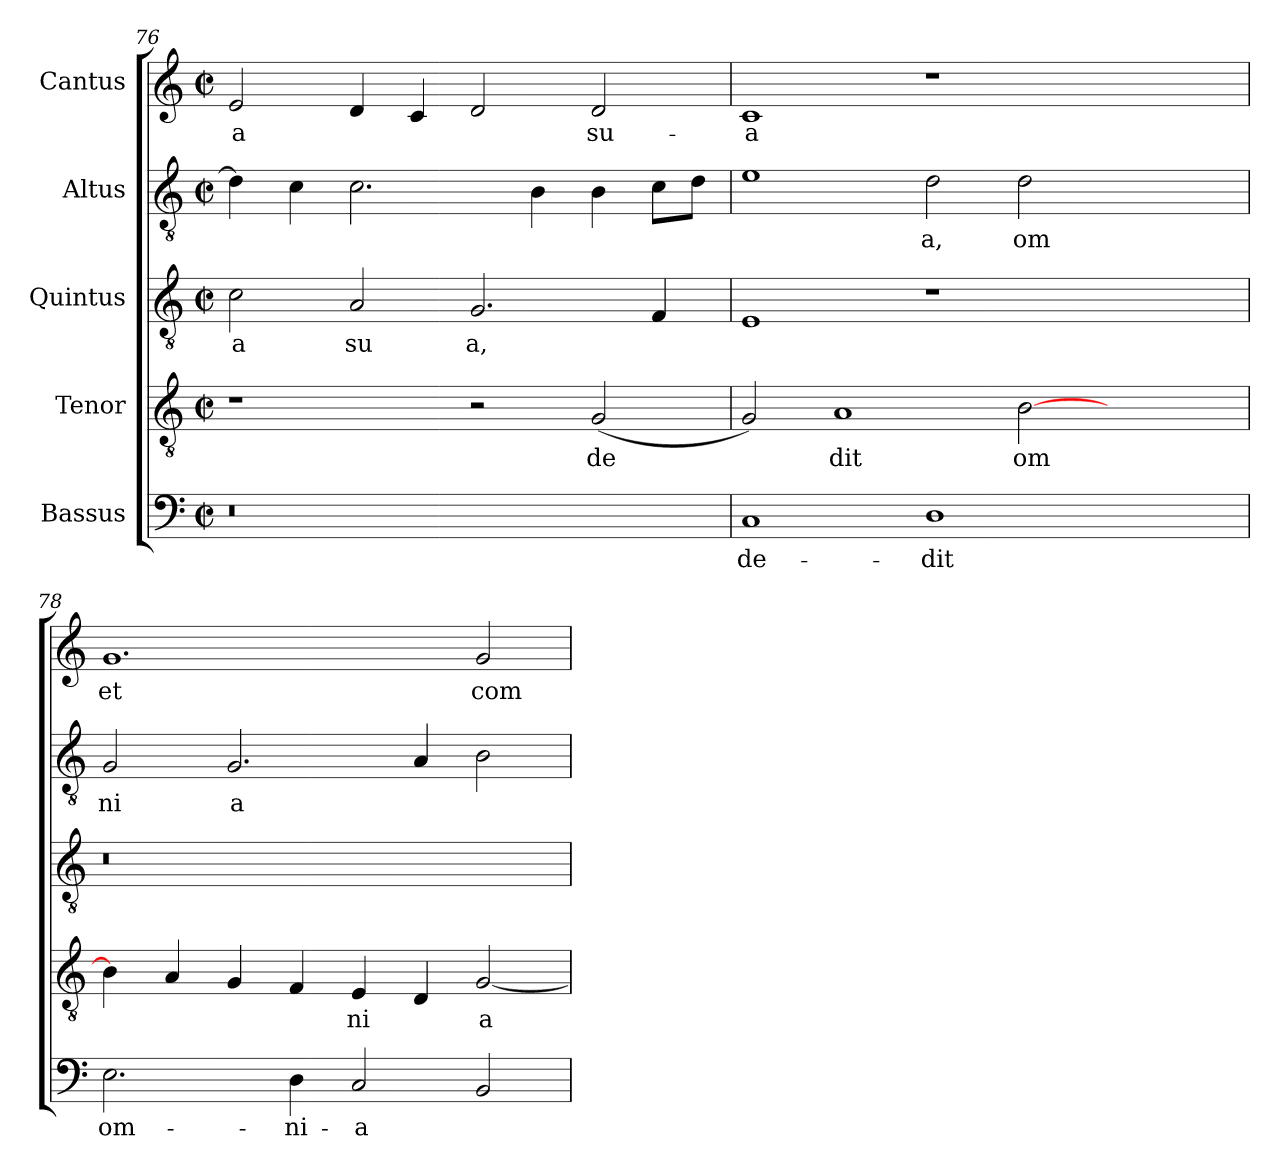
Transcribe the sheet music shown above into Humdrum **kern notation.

**kern	**text	**kern	**text	**kern	**text	**kern	**text	**kern	**text
*part5	*part5	*part4	*part4	*part3	*part3	*part2	*part2	*part1	*part1
*staff5	*staff5	*staff4	*staff4	*staff3	*staff3	*staff2	*staff2	*staff1	*staff1
*I"Bassus	*	*I"Tenor	*	*I"Quintus	*	*I"Altus	*	*I"Cantus	*
*clefF4	*	*clefGv2	*	*clefGv2	*	*clefGv2	*	*clefG2	*
*	*	*k[]	*	*	*	*	*	*	*
*	*	*C:	*	*	*	*	*	*	*
*M2/2	*	*M2/2	*	*M2/2	*	*M2/2	*	*M2/2	*
*met(c|)	*	*met(c|)	*	*met(c|)	*	*met(c|)	*	*met(c|)	*
=76	=76	=76	=76	=76	=76	=76	=76	=76	=76
!	!	!	!	!	!LO:LY:b:cj	!	!	!	!LO:LY:b:cj
0r	.	1r	.	2c\	a	4d\]	.	2e/	-a
.	.	.	.	.	.	4c\	.	.	.
!	!	!	!	!	!LO:LY:b:cj	!	!	!	!
.	.	.	.	2A/	su	2.c\	.	4d/	.
.	.	.	.	.	.	.	.	4c/	.
!	!	!	!	!	!LO:LY:b:cj	!	!	!	!
.	.	2r	.	2.G/	a,	.	.	2d/	.
.	.	.	.	.	.	4B\	.	.	.
!	!	!	!LO:LY:b:cj	!	!	!	!	!	!LO:LY:b:cj
.	.	(<2G/	de	.	.	4B\	.	2d/	su-
.	.	.	.	4F/	.	8c\L	.	.	.
.	.	.	.	.	.	8d\J	.	.	.
=77	=77	=77	=77	=77	=77	=77	=77	=77	=77
!	!LO:LY:b:cj	!	!	!	!	!	!	!	!LO:LY:b:cj
1C	de-	2G/)	.	1E	.	1e	.	1c	-a
!	!	!	!LO:LY:b:cj	!	!	!	!	!	!
.	.	1A	dit	.	.	.	.	.	.
!	!LO:LY:b:cj	!	!	!LO:N:vis=1	!	!	!LO:LY:b:cj	!LO:N:vis=1	!
1D	-dit	.	.	0r	.	2d\	a,	0r	.
!	!	!	!LO:LY:b	!	!	!	!LO:LY:b:cj	!	!
.	.	[>2B\	om	.	.	2d\	om	.	.
1ryy	.	1ryy	.	.	.	1ryy	.	.	.
=78	=78	=78	=78	=78	=78	=78	=78	=78	=78
!	!LO:LY:b:cj	!	!	!	!	!	!LO:LY:b:cj	!	!LO:LY:b:cj
2.E\	om-	4B\]	.	0r	.	2G/	ni	1.g	et
.	.	4A/	.	.	.	.	.	.	.
!	!	!	!	!	!	!	!LO:LY:b:cj	!	!
.	.	4G/	.	.	.	2.G/	a	.	.
!	!LO:LY:b:cj	!	!	!	!	!	!	!	!
4D\	-ni-	4F/	.	.	.	.	.	.	.
!	!LO:LY:b:cj	!	!LO:LY:b:cj	!	!	!	!	!	!
2C/	-a	4E/	ni	.	.	.	.	.	.
.	.	4D/	.	.	.	4A/	.	.	.
!	!	!	!LO:LY:b:cj	!	!	!	!	!	!LO:LY:b:cj
2BB/	.	[<2G/	a	.	.	2B\	.	2g/	com-
=	=	=	=	=	=	=	=	=	=
*-	*-	*-	*-	*-	*-	*-	*-	*-	*-
